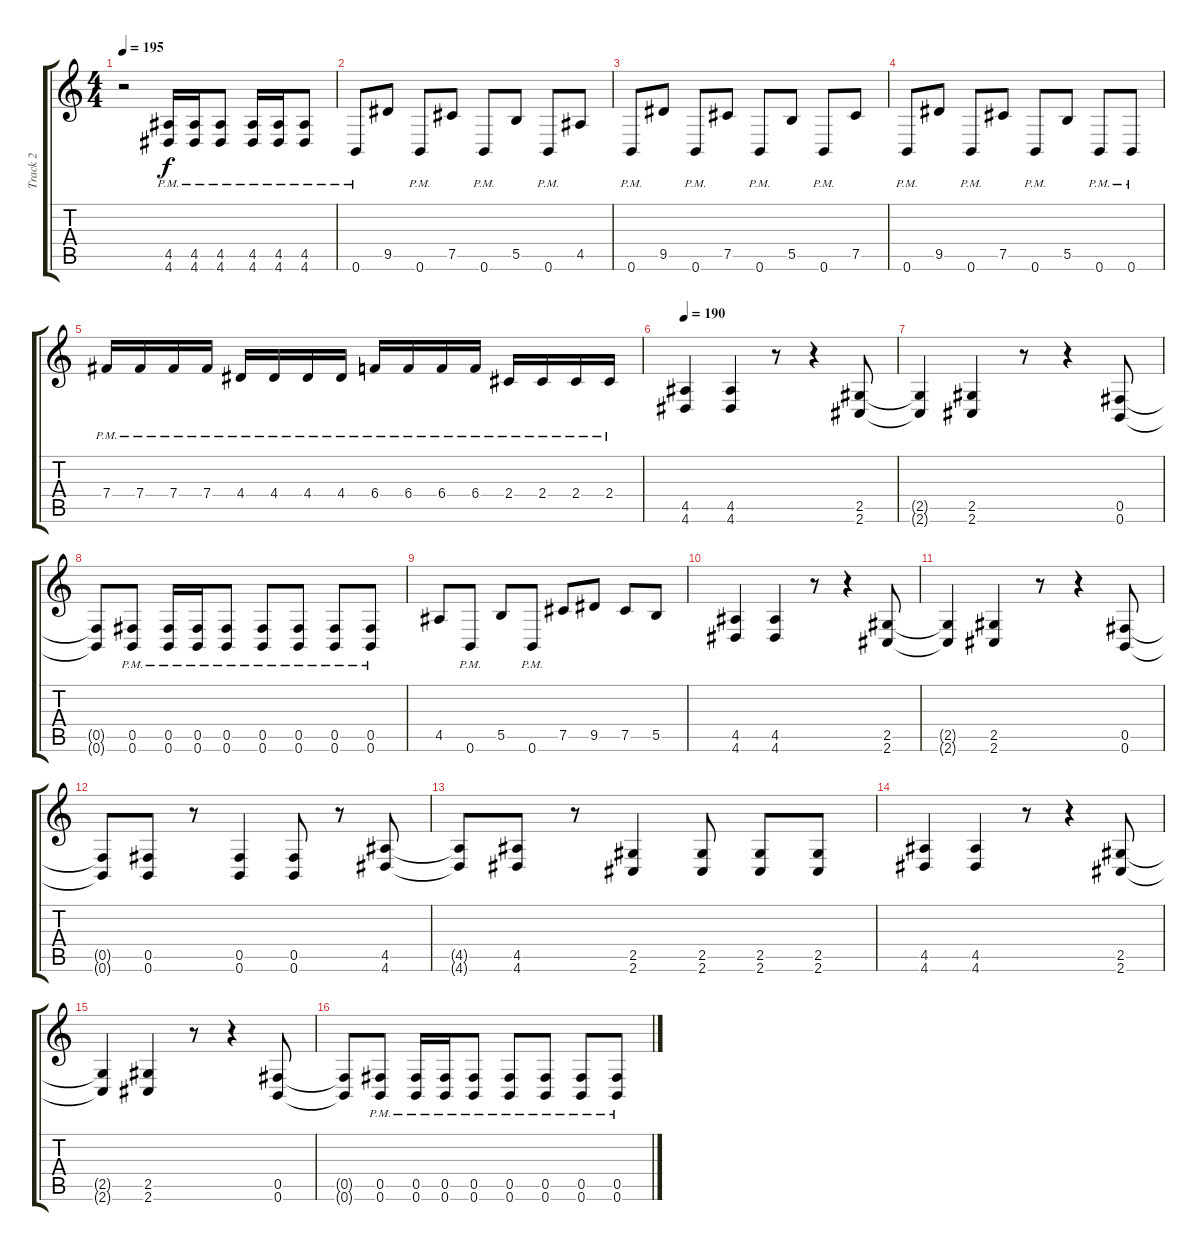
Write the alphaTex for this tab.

\track ("Track 2" "Track 2") {instrument distortionguitar}
\staff {score tabs}
\tuning (Db4 Ab3 E3 B2 Gb2 B1) {hide}
\ts (4 4)
\tempo 195
\clef g2
\ks c
r.2{dy f} (4.5{pm} 4.6{pm}).16 (4.5{pm} 4.6{pm}).16 (4.5{pm} 4.6{pm}).8 (4.5{pm} 4.6{pm}).16 (4.5{pm} 4.6{pm}).16 (4.5{pm} 4.6{pm}).8 |
0.6{pm}.8 9.5.8 0.6{pm}.8 7.5.8 0.6{pm}.8 5.5.8 0.6{pm}.8 4.5.8 |
0.6{pm}.8 9.5.8 0.6{pm}.8 7.5.8 0.6{pm}.8 5.5.8 0.6{pm}.8 7.5.8 |
0.6{pm}.8 9.5.8 0.6{pm}.8 7.5.8 0.6{pm}.8 5.5.8 0.6{pm}.8 0.6{pm}.8 |
7.4{pm}.16 7.4{pm}.16 7.4{pm}.16 7.4{pm}.16 4.4{pm}.16 4.4{pm}.16 4.4{pm}.16 4.4{pm}.16 6.4{pm}.16 6.4{pm}.16 6.4{pm}.16 6.4{pm}.16 2.4{pm}.16 2.4{pm}.16 2.4{pm}.16 2.4{pm}.16 |
\tempo 190
(4.5 4.6).4 (4.5 4.6).4 r.8 r.4 (2.5 2.6).8 |
(2.5{t} 2.6{t}).4 (2.5 2.6).4 r.8 r.4 (0.5 0.6).8 |
(0.5{t} 0.6{t}).8 (0.5{pm} 0.6{pm}).8 (0.5{pm} 0.6{pm}).16 (0.5{pm} 0.6{pm}).16 (0.5{pm} 0.6{pm}).8 (0.5{pm} 0.6{pm}).8 (0.5{pm} 0.6{pm}).8 (0.5{pm} 0.6{pm}).8 (0.5{pm} 0.6{pm}).8 |
4.5.8 0.6{pm}.8 5.5.8 0.6{pm}.8 7.5.8 9.5.8 7.5.8 5.5.8 |
(4.5 4.6).4 (4.5 4.6).4 r.8 r.4 (2.5 2.6).8 |
(2.5{t} 2.6{t}).4 (2.5 2.6).4 r.8 r.4 (0.5 0.6).8 |
(0.5{t} 0.6{t}).8 (0.5 0.6).8 r.8 (0.5 0.6).4 (0.5 0.6).8 r.8 (4.5 4.6).8 |
(4.5{t} 4.6{t}).8 (4.5 4.6).8 r.8 (2.5 2.6).4 (2.5 2.6).8 (2.5 2.6).8 (2.5 2.6).8 |
(4.5 4.6).4 (4.5 4.6).4 r.8 r.4 (2.5 2.6).8 |
(2.5{t} 2.6{t}).4 (2.5 2.6).4 r.8 r.4 (0.5 0.6).8 |
(0.5{t} 0.6{t}).8 (0.5{pm} 0.6{pm}).8 (0.5{pm} 0.6{pm}).16 (0.5{pm} 0.6{pm}).16 (0.5{pm} 0.6{pm}).8 (0.5{pm} 0.6{pm}).8 (0.5{pm} 0.6{pm}).8 (0.5{pm} 0.6{pm}).8 (0.5{pm} 0.6{pm}).8
